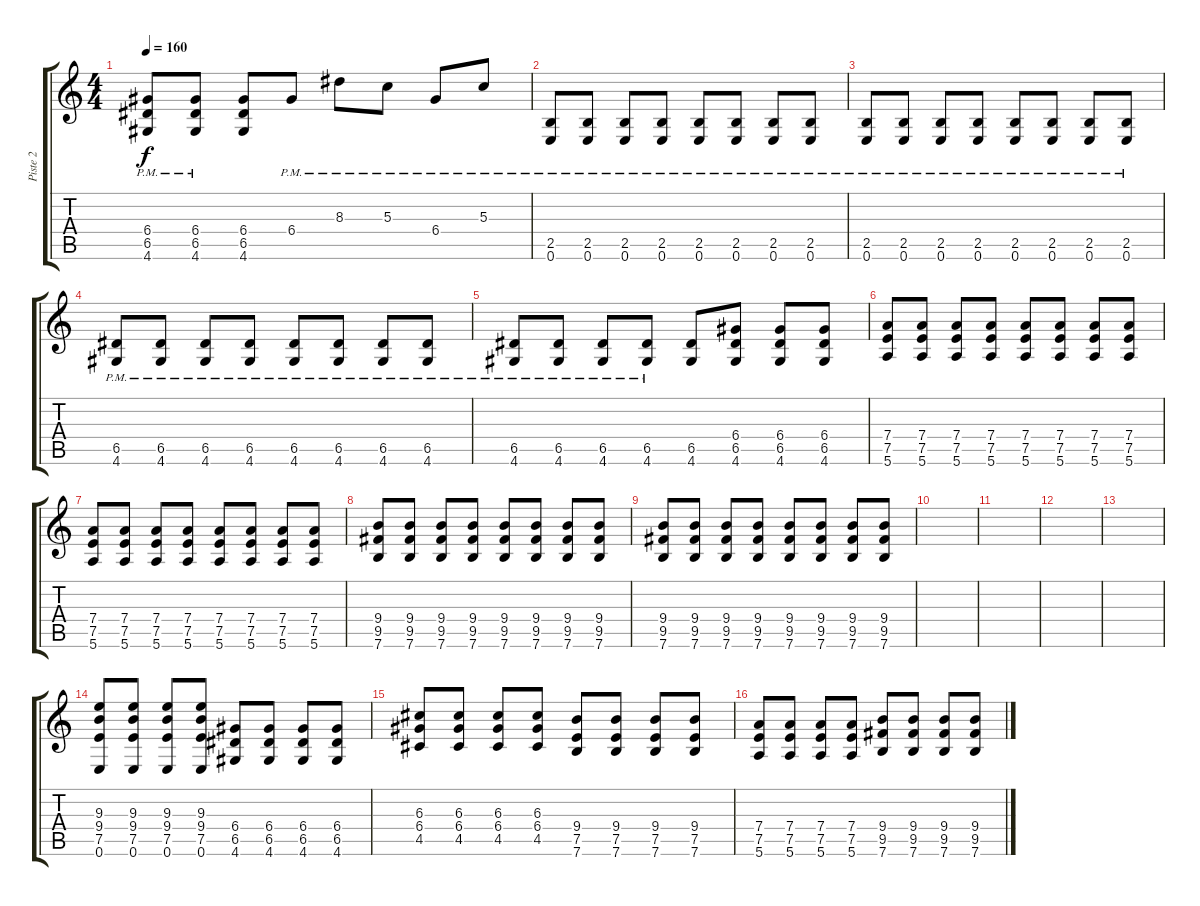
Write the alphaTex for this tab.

\track ("Piste 2" "Piste 2") {instrument distortionguitar}
\staff {score tabs}
\tuning (E4 B3 G3 D3 A2 E2) {hide}
\ts (4 4)
\tempo 160
\clef g2
\ks c
(6.4{pm} 6.5{pm} 4.6{pm}).8{dy f} (6.4{pm} 6.5{pm} 4.6{pm}).8 (6.4 6.5 4.6).8 6.4{pm}.8 8.3{pm}.8 5.3{pm}.8 6.4{pm}.8 5.3{pm}.8 |
(2.5{pm} 0.6).8 (2.5{pm} 0.6).8 (2.5{pm} 0.6).8 (2.5{pm} 0.6).8 (2.5{pm} 0.6).8 (2.5{pm} 0.6).8 (2.5{pm} 0.6).8 (2.5{pm} 0.6).8 |
(2.5{pm} 0.6).8 (2.5{pm} 0.6).8 (2.5{pm} 0.6).8 (2.5{pm} 0.6).8 (2.5{pm} 0.6).8 (2.5{pm} 0.6).8 (2.5{pm} 0.6).8 (2.5{pm} 0.6).8 |
(6.5{pm} 4.6).8 (6.5{pm} 4.6).8 (6.5{pm} 4.6).8 (6.5{pm} 4.6).8 (6.5{pm} 4.6).8 (6.5{pm} 4.6).8 (6.5{pm} 4.6).8 (6.5{pm} 4.6).8 |
(6.5{pm} 4.6).8 (6.5{pm} 4.6).8 (6.5{pm} 4.6).8 (6.5{pm} 4.6).8 (6.5 4.6).8 (6.4 6.5 4.6).8 (6.4 6.5 4.6).8 (6.4 6.5 4.6).8 |
(7.4 7.5 5.6).8 (7.4 7.5 5.6).8 (7.4 7.5 5.6).8 (7.4 7.5 5.6).8 (7.4 7.5 5.6).8 (7.4 7.5 5.6).8 (7.4 7.5 5.6).8 (7.4 7.5 5.6).8 |
(7.4 7.5 5.6).8 (7.4 7.5 5.6).8 (7.4 7.5 5.6).8 (7.4 7.5 5.6).8 (7.4 7.5 5.6).8 (7.4 7.5 5.6).8 (7.4 7.5 5.6).8 (7.4 7.5 5.6).8 |
(9.4 9.5 7.6).8 (9.4 9.5 7.6).8 (9.4 9.5 7.6).8 (9.4 9.5 7.6).8 (9.4 9.5 7.6).8 (9.4 9.5 7.6).8 (9.4 9.5 7.6).8 (9.4 9.5 7.6).8 |
(9.4 9.5 7.6).8 (9.4 9.5 7.6).8 (9.4 9.5 7.6).8 (9.4 9.5 7.6).8 (9.4 9.5 7.6).8 (9.4 9.5 7.6).8 (9.4 9.5 7.6).8 (9.4 9.5 7.6).8 |
|
|
|
|
(9.3 9.4 7.5 0.6).8 (9.3 9.4 7.5 0.6).8 (9.3 9.4 7.5 0.6).8 (9.3 9.4 7.5 0.6).8 (6.4 6.5 4.6).8 (6.4 6.5 4.6).8 (6.4 6.5 4.6).8 (6.4 6.5 4.6).8 |
(6.3 6.4 4.5).8 (6.3 6.4 4.5).8 (6.3 6.4 4.5).8 (6.3 6.4 4.5).8 (9.4 7.5 7.6).8 (9.4 7.5 7.6).8 (9.4 7.5 7.6).8 (9.4 7.5 7.6).8 |
(7.4 7.5 5.6).8 (7.4 7.5 5.6).8 (7.4 7.5 5.6).8 (7.4 7.5 5.6).8 (9.4 9.5 7.6).8 (9.4 9.5 7.6).8 (9.4 9.5 7.6).8 (9.4 9.5 7.6).8
